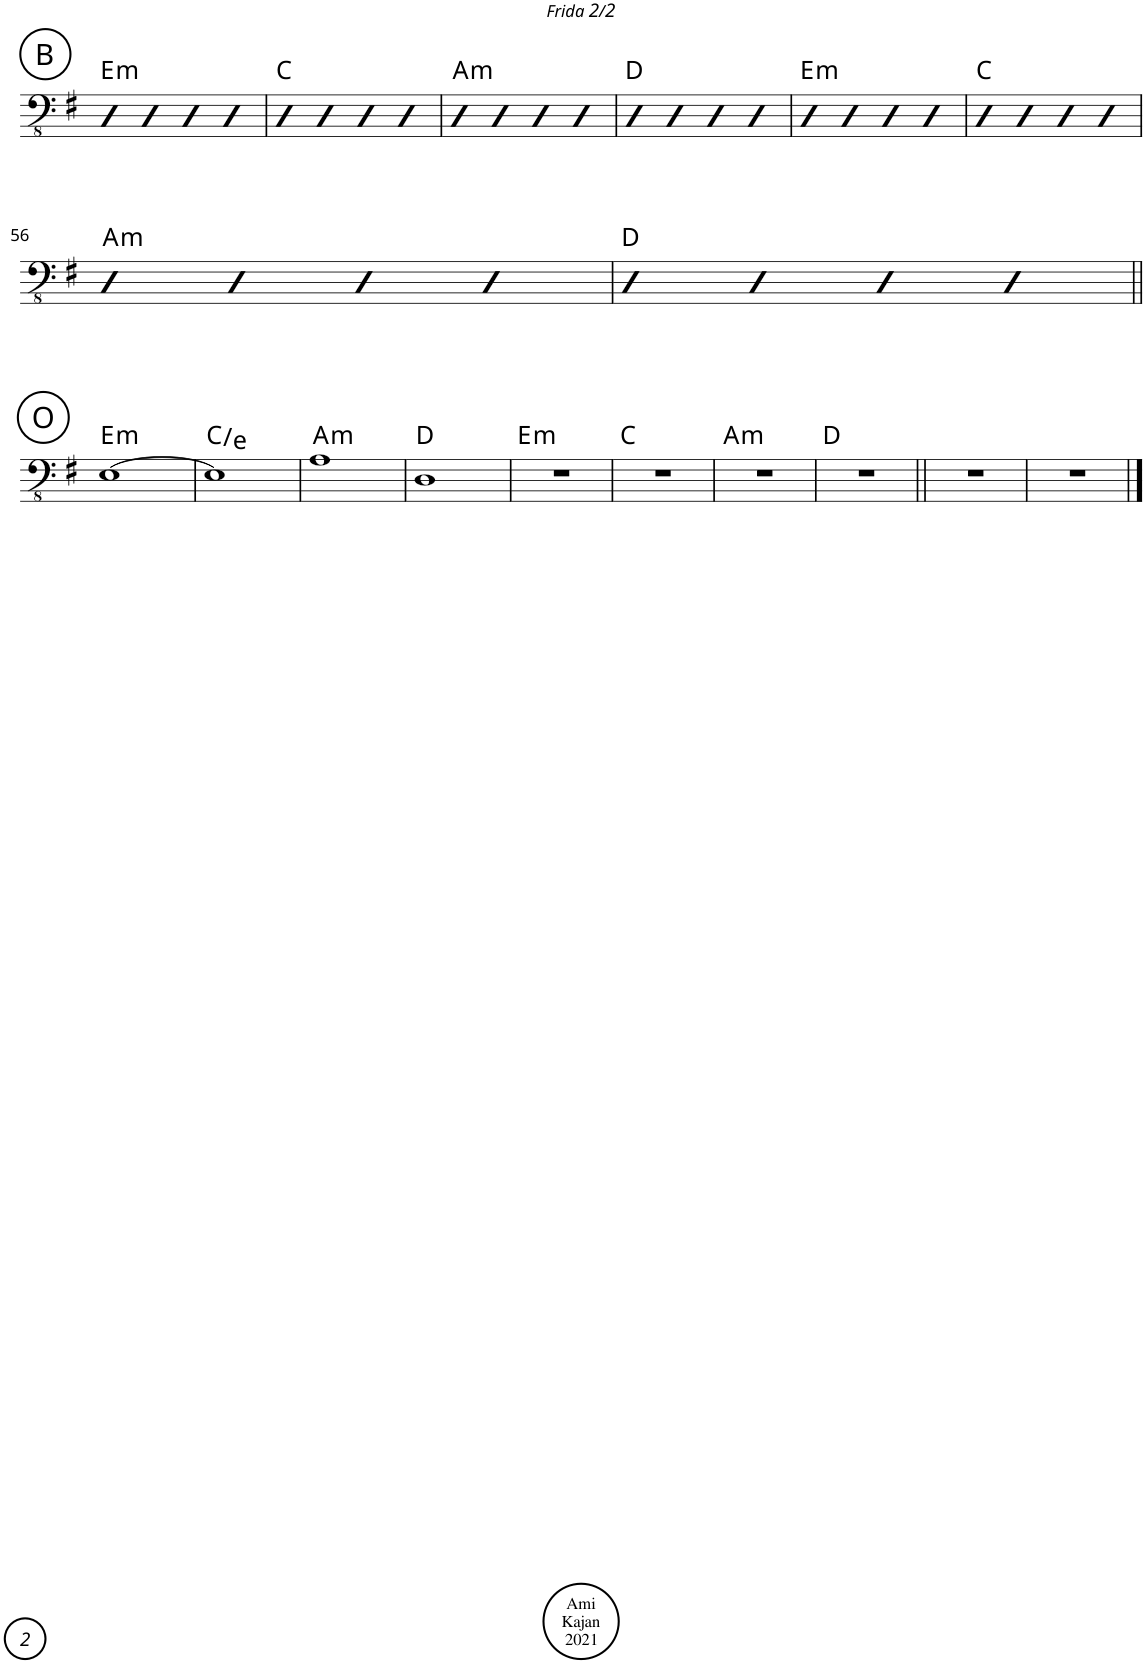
**kern	**harte
*part1	*part1
*staff1	*
*I"Acoustic Bass	*
*I'Bass	*
!!LO:PB:g=z
*clefFv4	*
*k[f#]	*
*M4/4	*
*met(c)	*
!!LO:REH:place=s1:a:cj:enc=circle:fs=14:t=B
=50	=50
!	!LO:H:kt=m
4CC	E:min
4CC	.
4CC	.
4CC	.
=51	=51
4CC	C:maj
4CC	.
4CC	.
4CC	.
=52	=52
!	!LO:H:kt=m
4CC	A:min
4CC	.
4CC	.
4CC	.
=53	=53
4CC	D:maj
4CC	.
4CC	.
4CC	.
=54	=54
!	!LO:H:kt=m
4CC	E:min
4CC	.
4CC	.
4CC	.
=55	=55
4CC	C:maj
4CC	.
4CC	.
4CC	.
!!LO:LB:g=z
=56	=56
!	!LO:H:kt=m
4CC	A:min
4CC	.
4CC	.
4CC	.
=57	=57
4CC	D:maj
4CC	.
4CC	.
4CC	.
!!LO:LB:g=z
!!LO:REH:place=s1:a:cj:enc=circle:fs=14:t=O
=58||	=58||
!	!LO:H:kt=m
[1EE	E:min
=59	=59
1EE]	C:maj/3
=60	=60
!	!LO:H:kt=m
1AA	A:min
=61	=61
1DD	D:maj
=62	=62
!	!LO:H:kt=m
1r	E:min
=63	=63
1r	C:maj
=64	=64
!	!LO:H:kt=m
1r	A:min
=65	=65
1r	D:maj
=66||	=66||
1r	.
=67	=67
1r	.
==	==
*-	*-
